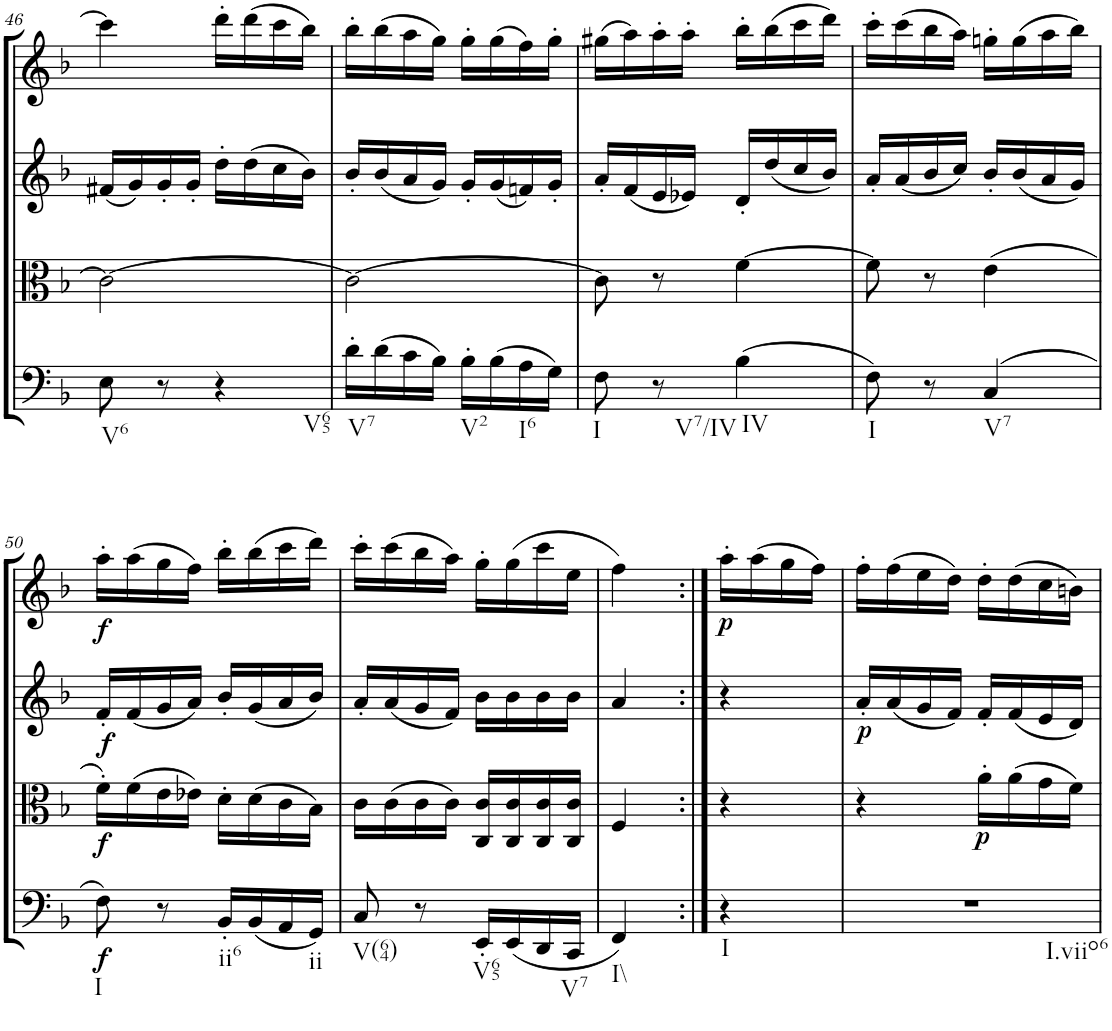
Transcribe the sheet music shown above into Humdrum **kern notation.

**kern	**dynam	**kern	**dynam	**kern	**dynam	**kern	**dynam
*part4	*part4	*part3	*part3	*part2	*part2	*part1	*part1
*staff4	*staff4	*staff3	*staff3	*staff2	*staff2	*staff1	*staff1
*I"Cello	*	*I"Viola	*	*I"2nd Violin	*	*I"1st Violin	*
*	*	*I'Vla	*	*I'Vln	*	*I'Vln	*
!!LO:PB:g=z
*clefF4	*	*clefC3	*	*clefG2	*	*clefG2	*
*k[b-]	*	*k[b-]	*	*k[b-]	*	*k[b-]	*
*F:	*	*F:	*	*F:	*	*F:	*
*M2/4	*	*M2/4	*	*M2/4	*	*M2/4	*
=46	=46	=46	=46	=46	=46	=46	=46
!LO:TX:b:t=V6	!	!	!	!	!	!	!
8E\	.	2c\_	.	(16f#X/LL	.	4ccc\]	.
.	.	.	.	16g/)	.	.	.
8r	.	.	.	16g'/	.	.	.
.	.	.	.	16g'/JJ	.	.	.
!LO:TX:b:t=V65	!	!	!	!	!	!	!
4r	.	.	.	16dd'\LL	.	16ddd'\LL	.
.	.	.	.	(16dd\	.	(16ddd\	.
.	.	.	.	16cc\	.	16ccc\	.
.	.	.	.	16b-\JJ)	.	16bb-\JJ)	.
=47	=47	=47	=47	=47	=47	=47	=47
!LO:TX:b:t=V7	!	!	!	!	!	!	!
16d'\LL	.	2c\_	.	16b-'/LL	.	16bb-'\LL	.
(16d\	.	.	.	(16b-/	.	(16bb-\	.
16c\	.	.	.	16a/	.	16aa\	.
16B-\JJ)	.	.	.	16g/JJ)	.	16gg\JJ)	.
!LO:TX:b:t=V2	!	!	!	!	!	!	!
16B-'\LL	.	.	.	16g'/LL	.	16gg'\LL	.
(16B-\	.	.	.	(16g/	.	(16gg\	.
!LO:TX:b:t=I6	!	!	!	!	!	!	!
16A\	.	.	.	16fn/)	.	16ff\)	.
16G\JJ)	.	.	.	16g'/JJ	.	16gg'\JJ	.
=48	=48	=48	=48	=48	=48	=48	=48
!LO:TX:b:t=I	!	!	!	!	!	!	!
8F\	.	8c\]	.	16a'/LL	.	(16gg#X\LL	.
.	.	.	.	(16f/	.	16aa\)	.
!LO:TX:b:t=V7/IV	!	!	!	!	!	!	!
8r	.	8r	.	16e/	.	16aa'\	.
.	.	.	.	16e-X/JJ)	.	16aa'\JJ	.
!LO:TX:b:t=IV	!	!	!	!	!	!	!
(4B-\	.	[4f\	.	16d'/LL	.	16bb-'\LL	.
.	.	.	.	(16dd/	.	(16bb-\	.
.	.	.	.	16cc/	.	16ccc\	.
.	.	.	.	16b-/JJ)	.	16ddd\JJ)	.
=49	=49	=49	=49	=49	=49	=49	=49
!LO:TX:b:t=I	!	!	!	!	!	!	!
8F\)	.	8f\]	.	16a'/LL	.	16ccc'\LL	.
.	.	.	.	(16a/	.	(16ccc\	.
8r	.	8r	.	16b-/	.	16bb-\	.
.	.	.	.	16cc/JJ)	.	16aa\JJ)	.
!LO:TX:b:t=V7	!	!	!	!	!	!	!
(4C/	.	(4e\	.	16b-'/LL	.	16ggn'\LL	.
.	.	.	.	(16b-/	.	(16gg\	.
.	.	.	.	16a/	.	16aa\	.
.	.	.	.	16g/JJ)	.	16bb-\JJ)	.
!!LO:LB:g=z
=50	=50	=50	=50	=50	=50	=50	=50
!LO:TX:b:t=I	!	!	!	!	!	!	!
!	!LO:DY:b	!	!LO:DY:b	!	!	!	!
!	!	!	!LO:DY:n=1:a	!	!	!	!LO:DY:b
8F\)	f	16f'\LL)	f f	16f'/LL	.	16aa'\LL	f
.	.	(16f\	.	(16f/	.	(16aa\	.
8r	.	16e\	.	16g/	.	16gg\	.
.	.	16e-X\JJ)	.	16a/JJ)	.	16ff\JJ)	.
!LO:TX:b:t=ii6	!	!	!	!	!	!	!
16BB-'/LL	.	16d'\LL	.	16b-'/LL	.	16bb-'\LL	.
(16BB-/	.	(16d\	.	(16g/	.	(16bb-\	.
16AA/	.	16c\	.	16a/	.	16ccc\	.
!LO:TX:b:t=ii	!	!	!	!	!	!	!
16GG/JJ)	.	16B-\JJ)	.	16b-/JJ)	.	16ddd\JJ)	.
=51	=51	=51	=51	=51	=51	=51	=51
!LO:TX:b:t=V(64)	!	!	!	!	!	!	!
8C/	.	16c\LL	.	16a'/LL	.	16ccc'\LL	.
.	.	(16c\	.	(16a/	.	(16ccc\	.
8r	.	16c\	.	16g/	.	16bb-\	.
.	.	16c\JJ)	.	16f/JJ)	.	16aa\JJ)	.
!LO:TX:b:t=V65	!	!	!	!	!	!	!
16EE'/LL	.	16C/ 16c/LL	.	16b-\LL	.	16gg'\LL	.
(16EE/	.	16C/ 16c/	.	16b-\	.	(16gg\	.
16DD/	.	16C/ 16c/	.	16b-\	.	16ccc\	.
!LO:TX:b:t=V7	!	!	!	!	!	!	!
16CC/JJ	.	16C/ 16c/JJ	.	16b-\JJ	.	16ee\JJ	.
=52	=52	=52	=52	=52	=52	=52	=52
!LO:TX:b:t=I\\	!	!	!	!	!	!	!
4FF/)	.	4F/	.	4a/	.	4ff\)	.
=52X4:|!	=52X4:|!	=52X4:|!	=52X4:|!	=52X4:|!	=52X4:|!	=52X4:|!	=52X4:|!
!LO:TX:b:t=I	!	!	!	!	!	!	!
!	!	!	!	!	!	!	!LO:DY:b
4r	.	4r	.	4r	.	16aa'\LL	p
.	.	.	.	.	.	(16aa\	.
.	.	.	.	.	.	16gg\	.
.	.	.	.	.	.	16ff\JJ)	.
=53	=53	=53	=53	=53	=53	=53	=53
!LO:TX:b:t=I.viio6	!	!	!	!	!	!	!
!	!	!	!	!	!LO:DY:b	!	!
2r	.	4r	.	16a'/LL	p	16ff'\LL	.
.	.	.	.	(16a/	.	(16ff\	.
.	.	.	.	16g/	.	16ee\	.
.	.	.	.	16f/JJ)	.	16dd\JJ)	.
!	!	!	!LO:DY:b	!	!	!	!
.	.	16a'\LL	p	16f'/LL	.	16dd'\LL	.
.	.	(16a\	.	(16f/	.	(16dd\	.
.	.	16g\	.	16e/	.	16cc\	.
.	.	16f\JJ)	.	16d/JJ)	.	16bn\JJ)	.
=	=	=	=	=	=	=	=
*-	*-	*-	*-	*-	*-	*-	*-
